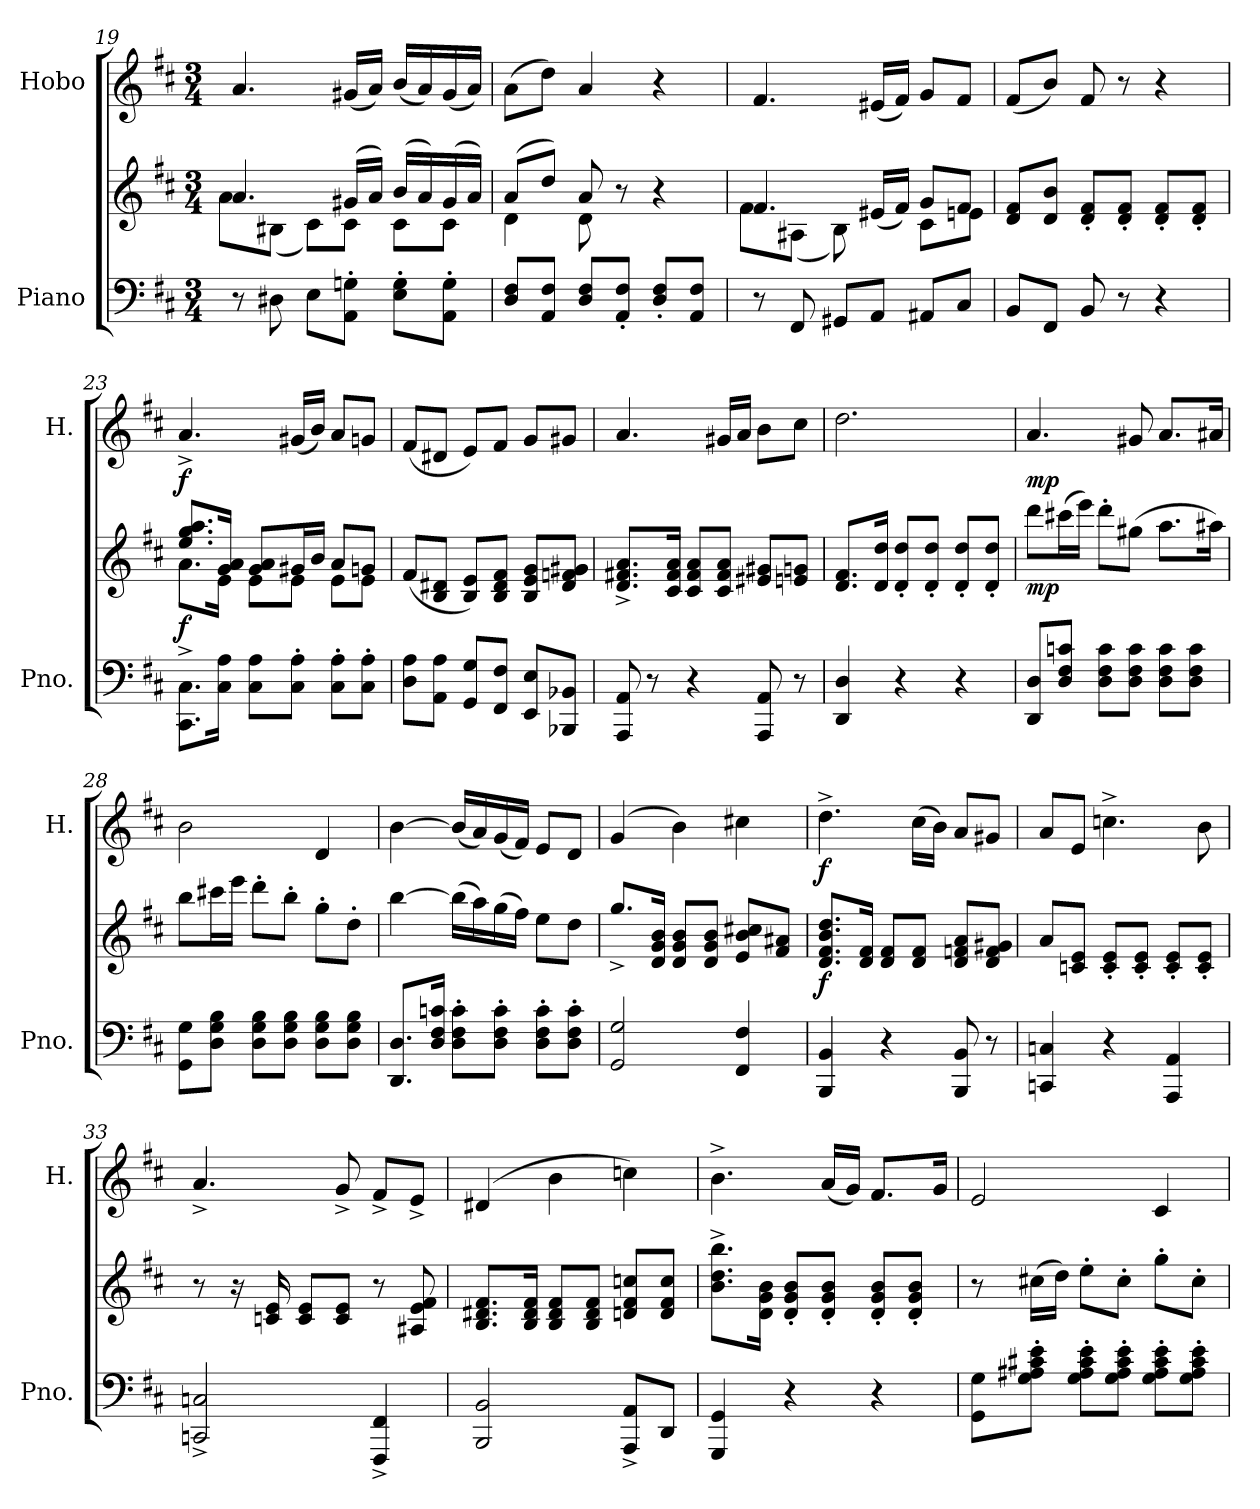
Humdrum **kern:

**kern	**kern	**dynam	**kern	**dynam
*part2	*part2	*part2	*part1	*part1
*staff3	*staff2	*staff2/3	*staff1	*staff1
*I"Piano	*	*	*I"Hobo	*
*I'Pno.	*	*	*I'H.	*
*clefF4	*clefG2	*	*clefG2	*
*k[f#c#]	*k[f#c#]	*	*k[f#c#]	*
*M3/4	*M3/4	*	*M3/4	*
=19	=19	=19	=19	=19
*	*^	*	*	*
8r	4.a/	8a\L	.	4.a/	.
8D#X\	.	(8B#X\J	.	.	.
8E\L	.	8c#\L)	.	.	.
8AA\' 8Gn\'J	(16g#X/LL	8c#\J	.	(16g#X/LL	.
.	16a/JJ)	.	.	16a/JJ)	.
8E\' 8G\'L	(16b/LL	8c#\L	.	(16b/LL	.
.	16a/)	.	.	16a/)	.
8AA\' 8G\'J	(16g#/	8c#\J	.	(16g#/	.
.	16a/JJ)	.	.	16a/JJ)	.
!!LO:LB:g=z
=20	=20	=20	=20	=20	=20
8D/ 8F#/L	(8a/L	4d\	.	(8a\L	.
8AA/ 8F#/J	8dd/J)	.	.	8dd\J)	.
8D/ 8F#/L	8a/	8d\	.	4a/	.
8AA/' 8F#/'J	8r	8ryy	.	.	.
8D/' 8F#/'L	4r	4ryy	.	4r	.
8AA/ 8F#/J	.	.	.	.	.
=21	=21	=21	=21	=21	=21
8r	4.f#/	8f#\L	.	4.f#/	.
8FF#/	.	(8A#X\J	.	.	.
8GG#X/L	.	8B\)	.	.	.
8AA/J	(16e#X/LL	8ryy	.	(16e#X/LL	.
.	16f#/JJ)	.	.	16f#/JJ)	.
8AA#X/L	8g/L	8c#\L	.	8g/L	.
8C#/J	8f#/J	8en\J	.	8f#/J	.
*	*v	*v	*	*	*
=22	=22	=22	=22	=22
8BB/L	8d/ 8f#/L	.	(8f#/L	.
8FF#/J	8d/ 8b/J	.	8b/J)	.
8BB/	8d/' 8f#/'L	.	8f#/	.
8r	8d/' 8f#/'J	.	8r	.
4r	8d/' 8f#/'L	.	4r	.
.	8d/' 8f#/'J	.	.	.
=23	=23	=23	=23	=23
*	*^	*	*	*
!	!	!	!LO:DY:b	!	!LO:DY:b
8.CC#\^ 8.C#\^L	8.ee/ 8.gg/ 8.aa/L	8.a\L	f	4.a^/	f
16C#\ 16A\Jk	16g/ 16a/Jk	16e\Jk	.	.	.
8C#\ 8A\L	8g/ 8a/L	8e\L	.	.	.
8C#\' 8A\'J	16g#X/L	8e\J	.	(16g#X/LL	.
.	16b/JJ	.	.	16b/JJ)	.
8C#\' 8A\'L	8a/L	8e\L	.	8a/L	.
8C#\' 8A\'J	8gn/J	8e\J	.	8gn/J	.
*	*v	*v	*	*	*
!!LO:LB:g=z
=24	=24	=24	=24	=24
8D\ 8A\L	(8f#/L	.	(8f#/L	.
8AA\ 8A\J	8B/ 8d#X/J	.	8d#X/J	.
8GG/ 8G/L	8B/ 8e/L)	.	8e/L)	.
8FF#/ 8F#/J	8B/ 8d#/ 8f#/J	.	8f#/J	.
8EE/ 8E/L	8B/ 8e/ 8g/L	.	8g/L	.
8BBB-X/ 8BB-X/J	8d#/ 8fn/ 8g#X/J	.	8g#X/J	.
=25	=25	=25	=25	=25
8AAA/ 8AA/	8.d/^ 8.f#X/^ 8.a/^L	.	4.a/	.
8r	.	.	.	.
.	16c#/ 16f#/ 16a/Jk	.	.	.
4r	8c#/ 8f#/ 8a/L	.	.	.
.	8c#/ 8f#/ 8a/J	.	16g#X/LL	.
.	.	.	16a/JJ	.
8AAA/ 8AA/	8e#X/ 8g#X/L	.	8b\L	.
8r	8en/ 8gn/J	.	8cc#\J	.
=26	=26	=26	=26	=26
4DD/ 4D/	8.d/ 8.f#/L	.	2.dd\	.
.	16d/ 16dd/Jk	.	.	.
4r	8d/' 8dd/'L	.	.	.
.	8d/' 8dd/'J	.	.	.
4r	8d/' 8dd/'L	.	.	.
.	8d/' 8dd/'J	.	.	.
=27	=27	=27	=27	=27
!	!	!LO:DY:b	!	!LO:DY:b
8DD/ 8D/L	8ddd\L	mp	4.a/	mp
8D/ 8F#/ 8cn/J	(16ccc#X\L	.	.	.
.	16eee\JJ)	.	.	.
8D\ 8F#\ 8c\L	8ddd'\L	.	.	.
8D\ 8F#\ 8c\J	(8gg#X\J	.	8g#X/	.
8D\ 8F#\ 8c\L	8.aa\L	.	8.a/L	.
8D\ 8F#\ 8c\J	.	.	.	.
.	16aa#X\Jk)	.	16a#X/Jk	.
!!LO:PB:g=z
=28	=28	=28	=28	=28
8GG\ 8G\L	8bb\L	.	2b\	.
8D\ 8G\ 8B\J	16ccc#X\L	.	.	.
.	16eee\JJ	.	.	.
8D\ 8G\ 8B\L	8ddd'\L	.	.	.
8D\ 8G\ 8B\J	8bb'\J	.	.	.
8D\ 8G\ 8B\L	8gg'\L	.	4d/	.
8D\ 8G\ 8B\J	8dd'\J	.	.	.
=29	=29	=29	=29	=29
8.DD/ 8.D/L	[4bb\	.	[4b\	.
16D/ 16F#/ 16cn/Jk	.	.	.	.
8D\' 8F#\' 8c\'L	(16bb\LL]	.	(16b/LL]	.
.	16aa\)	.	16a/)	.
8D\' 8F#\' 8c\'J	(16gg\	.	(16g/	.
.	16ff#\JJ)	.	16f#/JJ)	.
8D\' 8F#\' 8c\'L	8ee\L	.	8e/L	.
8D\' 8F#\' 8c\'J	8dd\J	.	8d/J	.
=30	=30	=30	=30	=30
2GG/ 2G/	8.gg^/L	.	(4g/	.
.	16d/ 16g/ 16b/Jk	.	.	.
.	8d/ 8g/ 8b/L	.	4b\)	.
.	8d/ 8g/ 8b/J	.	.	.
4FF#/ 4F#/	8e/ 8b/ 8cc#X/L	.	4cc#X\	.
.	8f#/ 8a#X/J	.	.	.
=31	=31	=31	=31	=31
!	!	!LO:DY:b	!	!LO:DY:b
4BBB/ 4BB/	8.d/ 8.f#/ 8.b/ 8.dd/L	f	4.dd^\	f
.	16d/ 16f#/Jk	.	.	.
4r	8d/ 8f#/L	.	.	.
.	8d/ 8f#/J	.	(16cc#\LL	.
.	.	.	16b\JJ)	.
8BBB/ 8BB/	8d/ 8fn/ 8a/L	.	8a/L	.
8r	8d/ 8f/ 8g#X/J	.	8g#X/J	.
!!LO:LB:g=z
=32	=32	=32	=32	=32
4CCn/ 4Cn/	8a/L	.	8a/L	.
.	8cn/ 8e/J	.	8e/J	.
4r	8c/' 8e/'L	.	4.ccn^\	.
.	8c/' 8e/'J	.	.	.
4AAA/ 4AA/	8c/' 8e/'L	.	.	.
.	8c/' 8e/'J	.	8b\	.
=33	=33	=33	=33	=33
2CCn/^ 2Cn/^	8r	.	4.a^/	.
.	16r	.	.	.
.	16cn/ 16e/	.	.	.
.	8c/ 8e/L	.	.	.
.	8c/ 8e/J	.	8g^/	.
4FFF#/^ 4FF#/^	8r	.	8f#^/L	.
.	8A#X/ 8e/ 8f#/	.	8e^/J	.
=34	=34	=34	=34	=34
2BBB/ 2BB/	8.B/ 8.d#X/ 8.f#/L	.	(4d#X/	.
.	16B/ 16d#/ 16f#/Jk	.	.	.
.	8B/ 8d#/ 8f#/L	.	4b\	.
.	8B/ 8d#/ 8f#/J	.	.	.
8AAA/^ 8AA/^L	8dn/ 8f#/ 8ccn/L	.	4ccn\)	.
8DD/J	8d/ 8f#/ 8cc/J	.	.	.
=35	=35	=35	=35	=35
4GGG/ 4GG/	8.b\^ 8.dd\^ 8.bb\^L	.	4.b^\	.
.	16d\ 16g\ 16b\Jk	.	.	.
4r	8d/' 8g/' 8b/'L	.	.	.
.	8d/' 8g/' 8b/'J	.	(16a/LL	.
.	.	.	16g/JJ)	.
4r	8d/' 8g/' 8b/'L	.	8.f#/L	.
.	8d/' 8g/' 8b/'J	.	.	.
.	.	.	16g/Jk	.
!!LO:LB:g=z
=36	=36	=36	=36	=36
8GG\ 8G\L	8r	.	2e/	.
8G\' 8A#X\' 8c#X\' 8e\'J	(16cc#X\LL	.	.	.
.	16dd\JJ)	.	.	.
8G\' 8A#\' 8c#\' 8e\'L	8ee'\L	.	.	.
8G\' 8A#\' 8c#\' 8e\'J	8cc#'\J	.	.	.
8G\' 8A#\' 8c#\' 8e\'L	8gg'\L	.	4c#/	.
8G\' 8A#\' 8c#\' 8e\'J	8cc#'\J	.	.	.
=	=	=	=	=
*-	*-	*-	*-	*-
